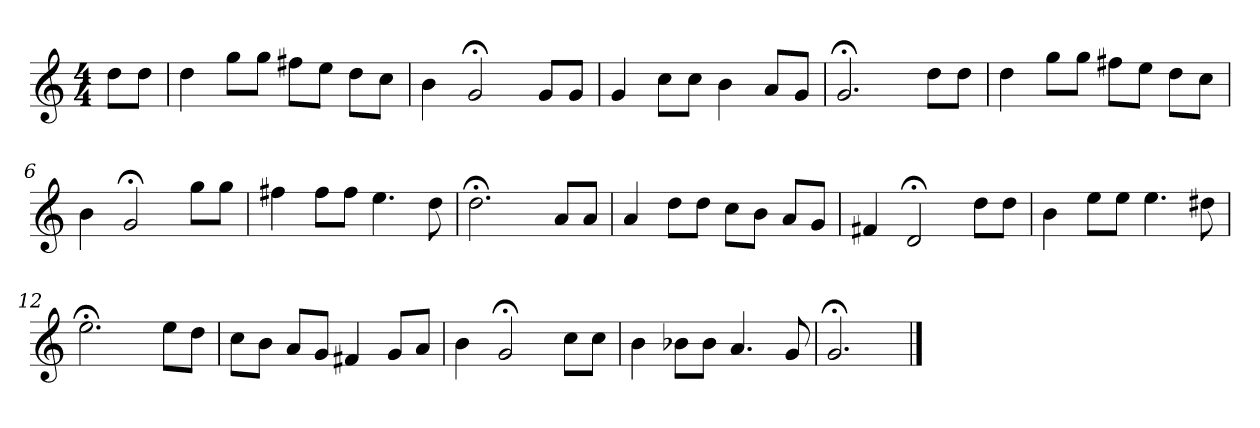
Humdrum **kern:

**kern
*part1
*staff1
*k[]
*G:mix
*M4/4
*MM120
=
8ddL
8ddJ
=1
4dd
8ggL
8ggJ
8ff#XL
8eeJ
8ddL
8ccJ
=2
4b
2g;<
8gL
8gJ
=3
4g
8ccL
8ccJ
4b
8aL
8gJ
=4
2.g;<
8ddL
8ddJ
=5
4dd
8ggL
8ggJ
8ff#XL
8eeJ
8ddL
8ccJ
=6
4b
2g;<
8ggL
8ggJ
=7
4ff#X
8ff#L
8ff#J
4.ee
8dd
=8
2.dd;<
8aL
8aJ
=9
4a
8ddL
8ddJ
8ccL
8bJ
8aL
8gJ
=10
4f#X
2d;<
8ddL
8ddJ
=11
4b
8eeL
8eeJ
4.ee
8dd#X
=12
2.ee;<
8eeL
8ddJ
=13
8ccL
8bJ
8aL
8gJ
4f#X
8gL
8aJ
=14
4b
2g;<
8ccL
8ccJ
=15
4b
8b-XL
8b-J
4.a
8g
=16
2.g;<
==
*-
